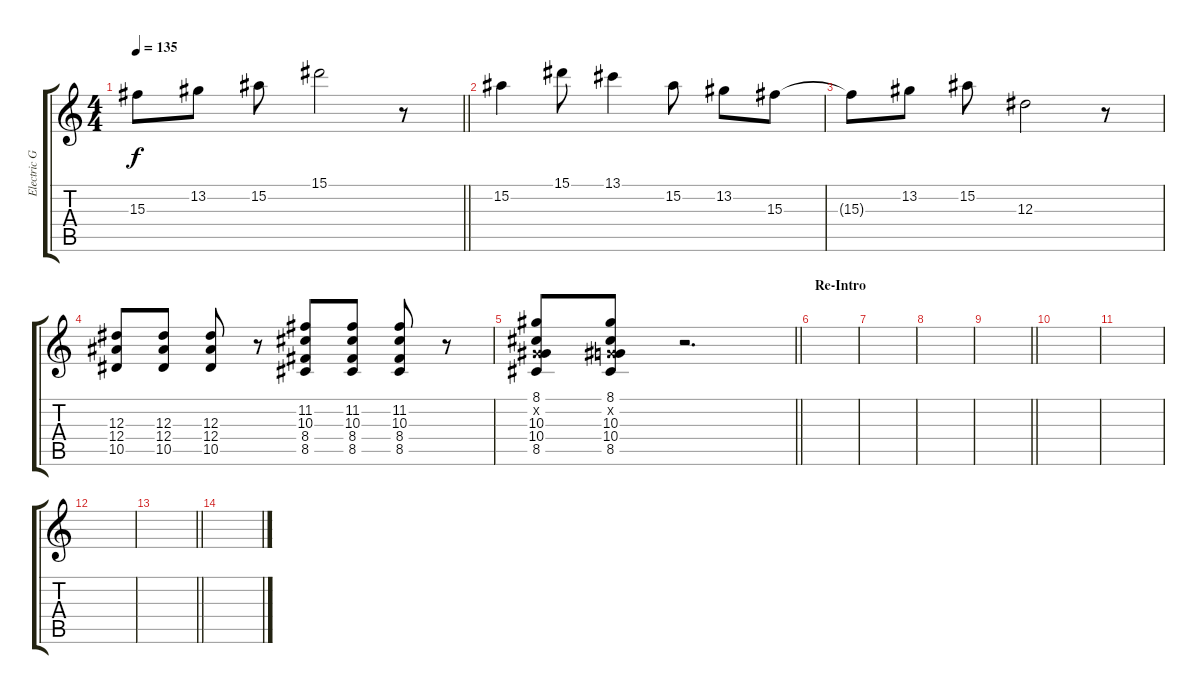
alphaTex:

\track ("Electric Guitar" "Electric G") {instrument distortionguitar}
\staff {score tabs}
\tuning (C4 G3 Eb3 Bb2 F2 C2) {hide}
\ts (4 4)
\tempo 135
\clef g2
\barLineRight lightlight
\ks c
15.3{t}.8{dy f} 13.2.8 15.2.8 15.1.2 r.8 |
\section ("" "")
15.2.4 15.1.8 13.1.4 15.2.8 13.2.8 15.3.8 |
15.3{t}.8 13.2.8 15.2.8 12.3.2 r.8 |
(12.3 12.4 10.5).8{volume 13} (12.3 12.4 10.5).8 (12.3 12.4 10.5).8 r.8 (11.2 10.3 8.4 8.5).8 (11.2 10.3 8.4 8.5).8 (11.2 10.3 8.4 8.5).8 r.8 |
\barLineRight lightlight
(8.1 0.2{x} 10.3 10.4 8.5).8 (8.1 0.2{x} 10.3 10.4 8.5).8 r.2{d} |
\section ("" "Re-Intro")
|
|
|
\barLineRight lightlight
|
\section ("" "")
|
|
|
\barLineRight lightlight
|
\section ("" "")
